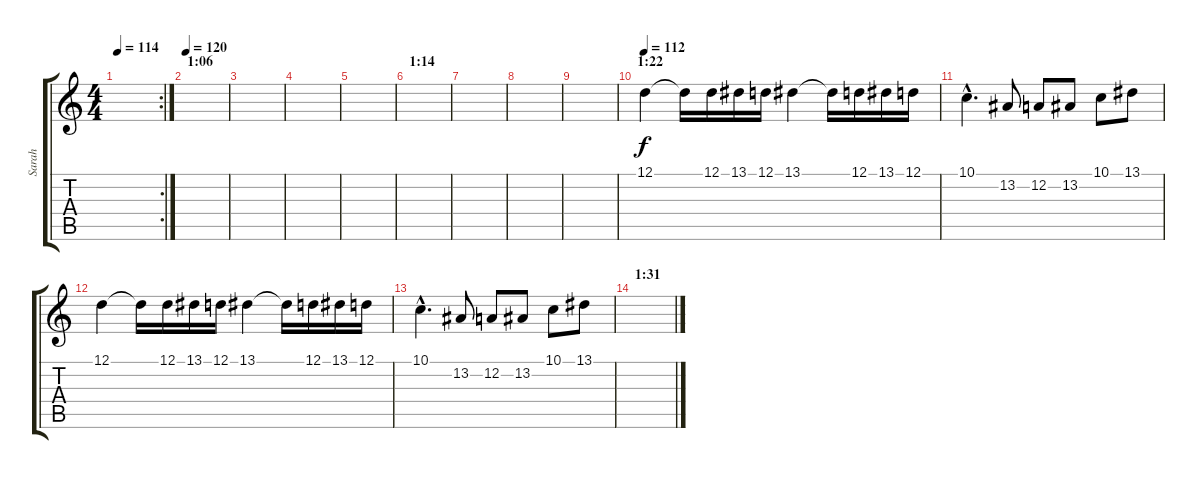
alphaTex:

\track ("Sarah" "Sarah") {instrument choiraahs}
\staff {score tabs}
\tuning (D4 A3 F3 C3 G2 D2) {hide}
\rc 2
\ts (4 4)
\tempo 114
\clef g2
\ks c
|
\section ("" "1:06")
\tempo 120
|
|
|
|
\section ("" "1:14")
|
|
|
|
\section ("" "1:22")
\tempo 112
12.1.4 12.1{t}.16 12.1.16 13.1.16 12.1.16 13.1.4 13.1{t}.16 12.1.16 13.1.16 12.1.16 |
10.1{hac}.4{d} 13.2.8 12.2.8 13.2.8 10.1.8 13.1.8 |
12.1.4 12.1{t}.16 12.1.16 13.1.16 12.1.16 13.1.4 13.1{t}.16 12.1.16 13.1.16 12.1.16 |
10.1{hac}.4{d} 13.2.8 12.2.8 13.2.8 10.1.8 13.1.8 |
\section ("" "1:31")
